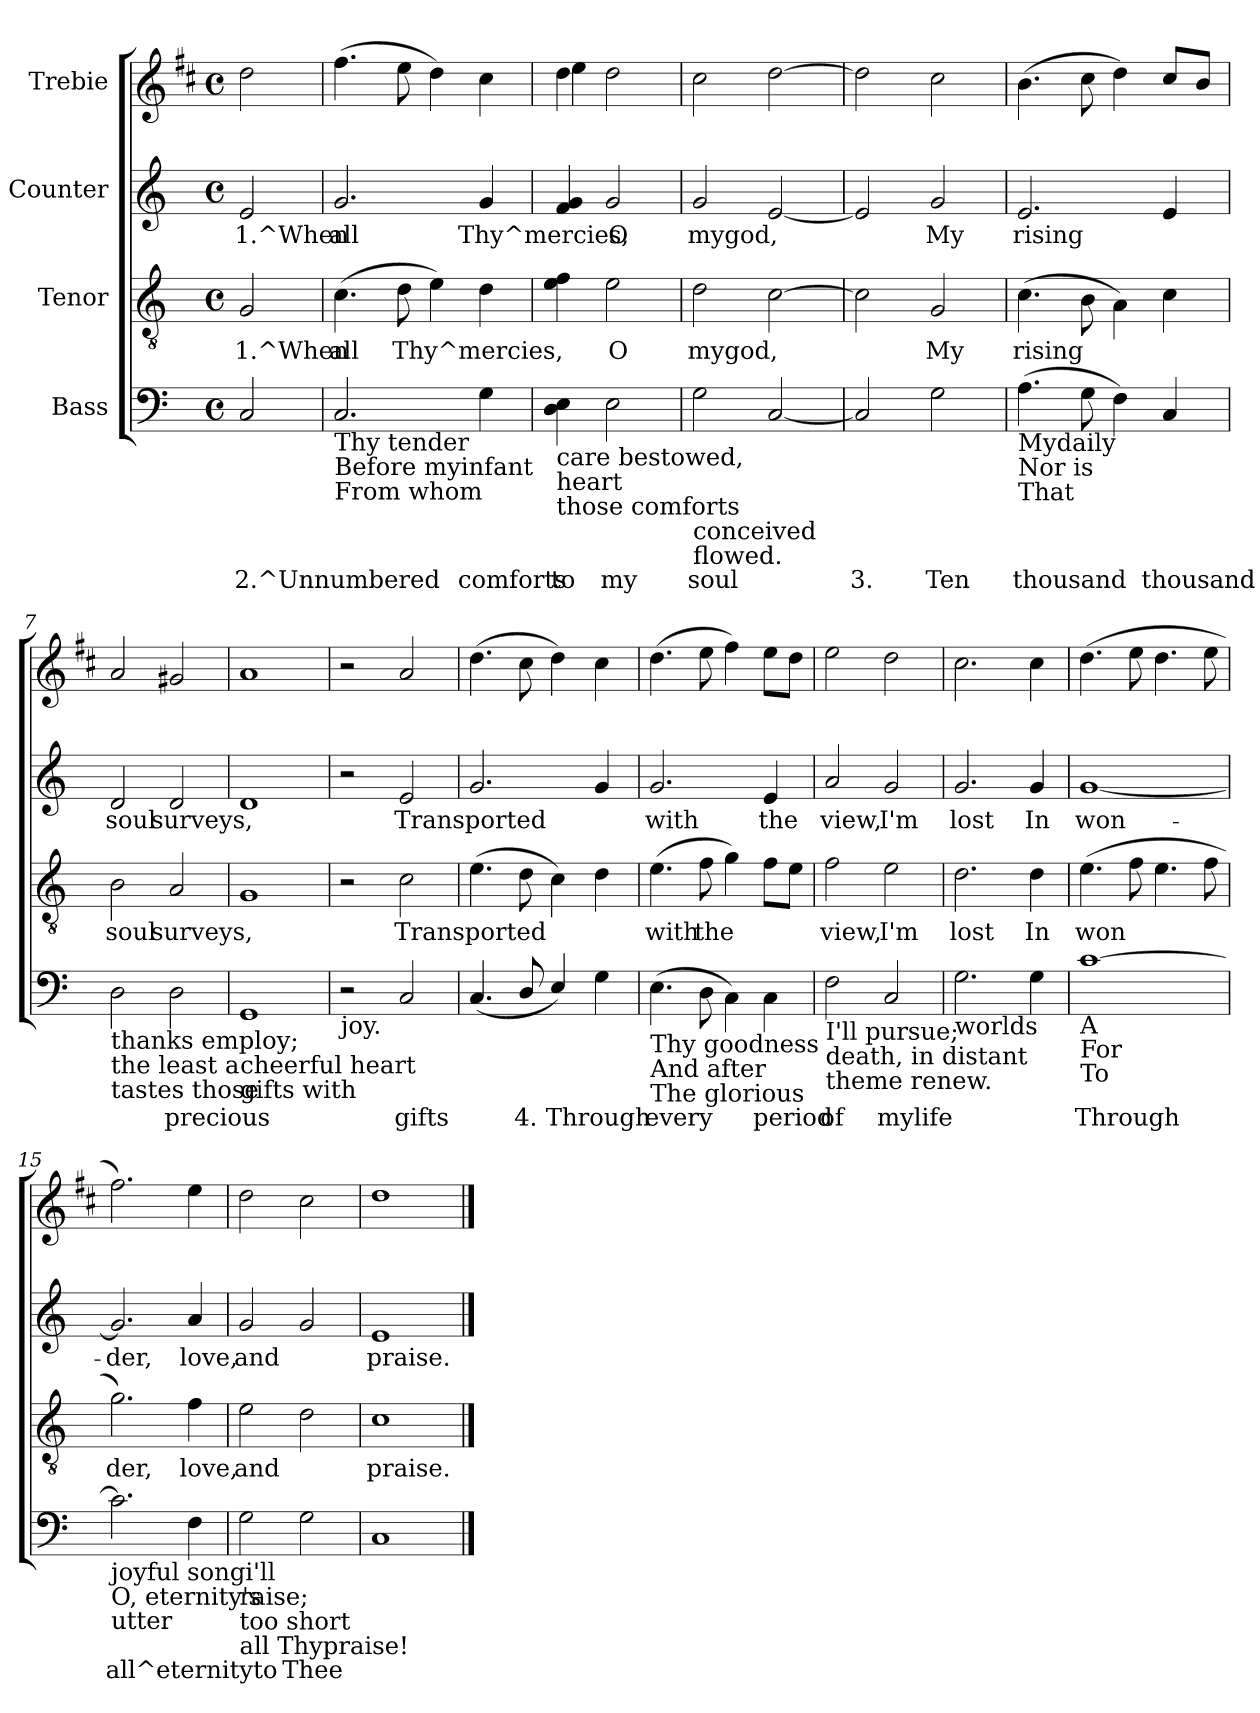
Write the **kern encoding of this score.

**kern	**text	**kern	**text	**kern	**text	**kern
*part4	*part4	*part3	*part3	*part2	*part2	*part1
*staff4	*staff4	*staff3	*staff3	*staff2	*staff2	*staff1
*I"Bass	*	*I"Tenor	*	*I"Counter	*	*I"Trebie
!!LO:PB:g=z
*stria5	*	*stria5	*	*stria5	*	*stria5
*clefF4	*	*clefGv2	*	*clefG2	*	*clefG2
*	*	*	*	*	*	*ITrd1c2
*k[]	*	*k[]	*	*k[]	*	*k[]
*C:	*	*C:	*	*C:	*	*C:
*M4/4	*	*M4/4	*	*M4/4	*	*M4/4
*met(c)	*	*met(c)	*	*met(c)	*	*met(c)
=1	=1	=1	=1	=1	=1	=1
!	!LO:LY:b:rj	!	!LO:LY:a:rj	!	!LO:LY:b:rj	!
2C/	2.^Unnumbered	2G/	1.^When	2e/	1.^When	2cc\
=2	=2	=2	=2	=2	=2	=2
!LO:TX:b:t=Thy tender	!	!	!	!	!	!
!LO:TX:b:t=Before myinfant	!	!	!	!	!	!
!LO:TX:b:t=From whom	!	!	!	!	!	!
!	!LO:LY:b:rj	!	!LO:LY:a:rj	!	!LO:LY:b:rj	!
2.C/	.	(>4.c\	all	2.g/	all	(>4.ee\
!	!	!	!LO:LY:a:rj	!	!	!
.	.	8d\	Thy^mercies,	.	.	8dd\
!	!	!	!LO:LY:a:rj	!	!	!
.	.	4e\)	.	.	.	4cc\)
!	!LO:LY:b:rj	!	!LO:LY:a:rj	!	!LO:LY:b:rj	!
4G\	comforts	4d\	.	4g/	Thy^mercies,	4b\
=3	=3	=3	=3	=3	=3	=3
!LO:TX:b:t=care bestowed,	!	!	!	!	!	!
!LO:TX:b:t=heart	!	!	!	!	!	!
!LO:TX:b:t=those comforts	!	!	!	!	!	!
!	!LO:LY:b:rj	!	!LO:LY:a:rj	!	!LO:LY:b:rj	!
*	*	*	*	*	*	*^
4E\ 4D\	to	4e\ 4f\	.	4g/ 4f/	.	4cc\	4dd\
!	!LO:LY:b:rj	!	!LO:LY:a:rj	!	!LO:LY:b:rj	!	!
2E\	my	2e\	O	2g/	O	2cc\	2ryy
=4	=4	=4	=4	=4	=4	=4	=4
!LO:TX:b:t=conceived	!	!	!	!	!	!	!
!LO:TX:b:t=flowed.	!	!	!	!	!	!	!
!	!LO:LY:b:rj	!	!LO:LY:a:rj	!	!LO:LY:b:rj	!	!
*	*	*	*	*	*	*v	*v
2G\	soul	2d\	mygod,	2g/	mygod,	2b\
!	!LO:LY:b:rj	!	!LO:LY:a:rj	!	!LO:LY:b:rj	!
[<2C/	.	[>2c\	.	[<2e/	.	[>2cc\
=5	=5	=5	=5	=5	=5	=5
!	!LO:LY:b:rj	!	!LO:LY:a:rj	!	!LO:LY:b:rj	!
2C/]	3.	2c\]	.	2e/]	.	2cc>\]
!	!LO:LY:b:rj	!	!LO:LY:a:rj	!	!LO:LY:b:rj	!
2G\	Ten	2G/	My	2g/	My	2b\
=6	=6	=6	=6	=6	=6	=6
!LO:TX:b:t=Mydaily	!	!	!	!	!	!
!LO:TX:b:t=Nor is	!	!	!	!	!	!
!LO:TX:b:t=That	!	!	!	!	!	!
!	!LO:LY:b:rj	!	!LO:LY:a:rj	!	!LO:LY:b:rj	!
(>4.A\	thousand	(>4.c\	rising	2.e/	rising	(>4.a\
!	!LO:LY:b:rj	!	!LO:LY:a:rj	!	!	!
8G\	.	8B\	.	.	.	8b\
!	!LO:LY:b:rj	!	!LO:LY:a:rj	!	!	!
4F\)	.	4A\)	.	.	.	4cc\)
!	!LO:LY:b:rj	!	!LO:LY:a:rj	!	!LO:LY:b:rj	!
4C/	thousand	4c\	.	4e/	.	8b/L
.	.	.	.	.	.	8a/J
!!LO:LB:g=z
=7	=7	=7	=7	=7	=7	=7
!LO:TX:b:t=thanks employ;	!	!	!	!	!	!
!LO:TX:b:t=the least a	!	!	!	!	!	!
!LO:TX:b:t=tastes those	!	!	!	!	!	!
!	!LO:LY:b:rj	!	!LO:LY:a:rj	!	!LO:LY:b:rj	!
2D\	.	2B\	soul	2d/	soul	2g/
!	!LO:LY:b:rj	!	!LO:LY:a:rj	!	!LO:LY:b:rj	!
2D\	precious	2A/	surveys,	2d/	surveys,	2f#X/
=8	=8	=8	=8	=8	=8	=8
!LO:TX:b:t=cheerful heart	!	!	!	!	!	!
!LO:TX:b:t=gifts with	!	!	!	!	!	!
!	!LO:LY:b:rj	!	!LO:LY:a:rj	!	!LO:LY:b:rj	!
1GG	.	1G	.	1d	.	1g
=9	=9	=9	=9	=9	=9	=9
!LO:TX:b:t=joy.	!	!	!	!	!	!
2r	.	2r	.	2r	.	2r
!	!LO:LY:b:rj	!	!LO:LY:a:rj	!	!LO:LY:b:rj	!
2C/	gifts	2c\	Transported	2e/	Transported	2g>/
=10	=10	=10	=10	=10	=10	=10
!	!LO:LY:b:rj	!	!LO:LY:a:rj	!	!LO:LY:b:rj	!
(<4.C/	.	(>4.e\	.	2.g/	.	(>4.cc\
!	!LO:LY:b:rj	!	!LO:LY:a:rj	!	!	!
8D/	4.	8d\	.	.	.	8b\
!	!LO:LY:b:rj	!	!LO:LY:a:rj	!	!	!
4E/)	Through	4c\)	.	.	.	4cc\)
!	!LO:LY:b:rj	!	!LO:LY:a:rj	!	!LO:LY:b:rj	!
4G\	.	4d\	.	4g/	.	4b\
=11	=11	=11	=11	=11	=11	=11
!LO:TX:b:t=Thy goodness	!	!	!	!	!	!
!LO:TX:b:t=And after	!	!	!	!	!	!
!LO:TX:b:t=The glorious	!	!	!	!	!	!
!	!LO:LY:b:rj	!	!LO:LY:a:rj	!	!LO:LY:b:rj	!
(>4.E\	every	(>4.e\	with	2.g/	with	(>4.cc\
!	!LO:LY:b:rj	!	!LO:LY:a:rj	!	!	!
8D\	.	8f\	the	.	.	8dd\
!	!LO:LY:b:rj	!	!LO:LY:a:rj	!	!	!
4C\)	.	4g\)	.	.	.	4ee\)
!	!LO:LY:b:rj	!	!LO:LY:a:rj	!	!LO:LY:b:rj	!
4C\	period	8f\L	.	4e/	the	8dd\L
!	!	!	!LO:LY:a:rj	!	!	!
.	.	8e\J	.	.	.	8cc\J
=12	=12	=12	=12	=12	=12	=12
!LO:TX:b:t=I'll pursue;	!	!	!	!	!	!
!LO:TX:b:t=death, in distant	!	!	!	!	!	!
!LO:TX:b:t=theme renew.	!	!	!	!	!	!
!	!LO:LY:b:rj	!	!LO:LY:a:rj	!	!LO:LY:b:rj	!
2F\	of	2f\	view,	2a/	view,	2dd\
!	!LO:LY:b:rj	!	!LO:LY:a:rj	!	!LO:LY:b:rj	!
2C/	mylife	2e\	I'm	2g/	I'm	2cc\
=13	=13	=13	=13	=13	=13	=13
!LO:TX:b:t=worlds	!	!	!	!	!	!
!	!LO:LY:b:rj	!	!LO:LY:a:rj	!	!LO:LY:b:rj	!
2.G\	.	2.d\	lost	2.g/	lost	2.b\
!	!LO:LY:b:rj	!	!LO:LY:a:rj	!	!LO:LY:b:rj	!
4G\	.	4d\	In	4g/	In	4b\
!!LO:PB:g=z
=14	=14	=14	=14	=14	=14	=14
!LO:TX:b:t=A	!	!	!	!	!	!
!LO:TX:b:t=For	!	!	!	!	!	!
!LO:TX:b:t=To	!	!	!	!	!	!
!	!LO:LY:b:rj	!	!LO:LY:a:rj	!	!LO:LY:b:rj	!
[>1c	Through	(>4.e\	won-	[<1g	won-	(>4.cc\
!	!	!	!LO:LY:a:rj	!	!	!
.	.	8f\	--	.	.	8dd\
!	!	!	!LO:LY:a:rj	!	!	!
.	.	4.e\	--	.	.	4.cc\
!	!	!	!LO:LY:a:rj	!	!	!
.	.	8f\	--	.	.	8dd\
=15	=15	=15	=15	=15	=15	=15
!LO:TX:b:t=joyful songi'll	!	!	!	!	!	!
!LO:TX:b:t=O, eternity's	!	!	!	!	!	!
!LO:TX:b:t=utter	!	!	!	!	!	!
!	!LO:LY:b:rj	!	!LO:LY:a:rj	!	!LO:LY:b:rj	!
2.c\]	all^eternityto	2.g\)	-der,	2.g/]	-der,	2.ee>\)
!	!LO:LY:b:rj	!	!LO:LY:a:rj	!	!LO:LY:b:rj	!
4F\	.	4f\	love,	4a/	love,	4dd\
=16	=16	=16	=16	=16	=16	=16
!LO:TX:b:t=raise;	!	!	!	!	!	!
!LO:TX:b:t=too short	!	!	!	!	!	!
!LO:TX:b:t=all Thypraise!	!	!	!	!	!	!
!	!LO:LY:b:rj	!	!LO:LY:a:rj	!	!LO:LY:b:rj	!
2G\	.	2e\	and	2g/	and	2cc\
!	!LO:LY:b:rj	!	!LO:LY:a:rj	!	!LO:LY:b:rj	!
2G\	Thee	2d\	.	2g/	.	2b\
=17	=17	=17	=17	=17	=17	=17
!	!LO:LY:b:rj	!	!LO:LY:a:rj	!	!LO:LY:b:rj	!
1C	.	1c	praise.	1e	praise.	1cc
==	==	==	==	==	==	==
*-	*-	*-	*-	*-	*-	*-
